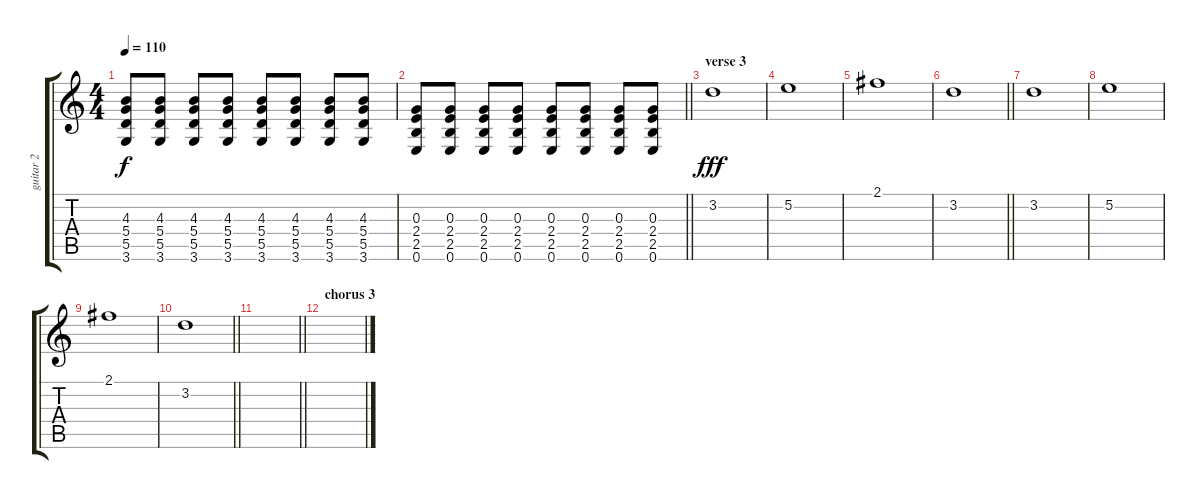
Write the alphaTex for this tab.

\track ("guitar 2" "guitar 2") {instrument overdrivenguitar}
\staff {score tabs}
\tuning (E4 B3 G3 D3 A2 E2) {hide}
\ts (4 4)
\tempo 110
\clef g2
\ks c
(4.3 5.4 5.5 3.6).8{dy f} (4.3 5.4 5.5 3.6).8 (4.3 5.4 5.5 3.6).8 (4.3 5.4 5.5 3.6).8 (4.3 5.4 5.5 3.6).8 (4.3 5.4 5.5 3.6).8 (4.3 5.4 5.5 3.6).8 (4.3 5.4 5.5 3.6).8 |
\barLineRight lightlight
(0.3 2.4 2.5 0.6).8 (0.3 2.4 2.5 0.6).8 (0.3 2.4 2.5 0.6).8 (0.3 2.4 2.5 0.6).8 (0.3 2.4 2.5 0.6).8 (0.3 2.4 2.5 0.6).8 (0.3 2.4 2.5 0.6).8 (0.3 2.4 2.5 0.6).8 |
\section ("" "verse 3")
3.2.1{dy fff volume 3 balance 8 instrument overdrivenguitar} |
5.2.1 |
2.1.1 |
\barLineRight lightlight
3.2.1 |
3.2.1 |
5.2.1 |
2.1.1 |
\barLineRight lightlight
3.2.1 |
\barLineRight lightlight
|
\section ("" "chorus 3")
